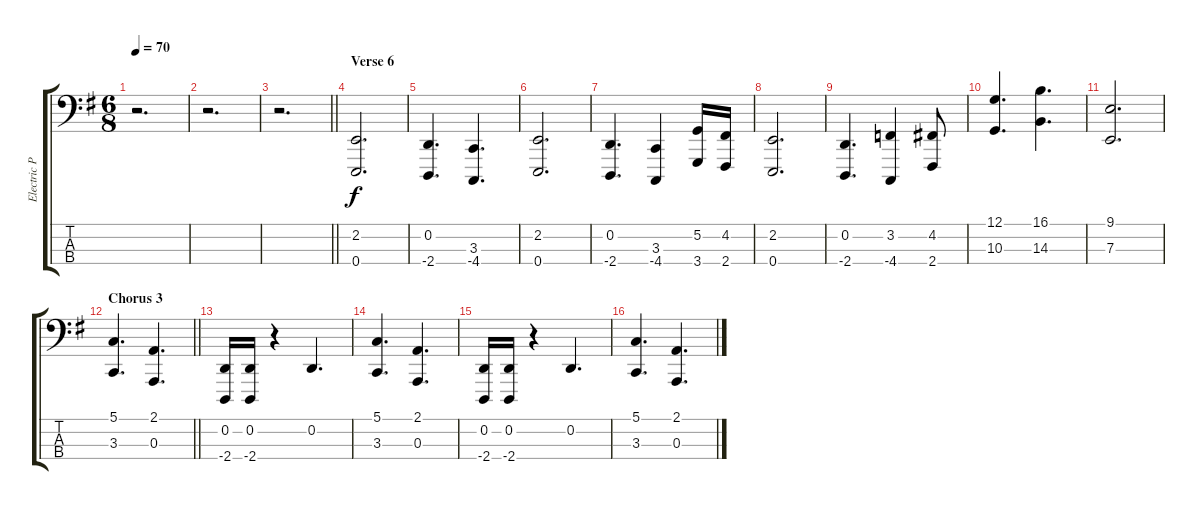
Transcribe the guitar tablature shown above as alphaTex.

\track ("Electric Piano (Staff 2)" "Electric P") {instrument acousticgrandpiano}
\staff {score tabs}
\tuning (G2 D2 A1 E1) {hide}
\ts (6 8)
\tempo 70
\clef f4
\ks g
r.2{d dy f} |
r.2{d} |
\barLineRight lightlight
r.2{d} |
\section ("" "Verse 6")
(2.2 0.4).2{d} |
(0.2 -2.4).4{d} (3.3 -4.4).4{d} |
(2.2 0.4).2{d} |
(0.2 -2.4).4{d} (3.3 -4.4).4 (5.2 3.4).16 (4.2 2.4).16 |
(2.2 0.4).2{d} |
(0.2 -2.4).4{d} (3.2 -4.4).4 (4.2 2.4).8 |
(12.1 10.3).4{d} (16.1 14.3).4{d} |
(9.1 7.3).2{d} |
\section ("" "Chorus 3")
\barLineRight lightlight
(5.1 3.3).4{d} (2.1 0.3).4{d} |
(0.2 -2.4).16 (0.2 -2.4).16 r.4 0.2.4{d} |
(5.1 3.3).4{d} (2.1 0.3).4{d} |
(0.2 -2.4).16 (0.2 -2.4).16 r.4 0.2.4{d} |
(5.1 3.3).4{d} (2.1 0.3).4{d}
